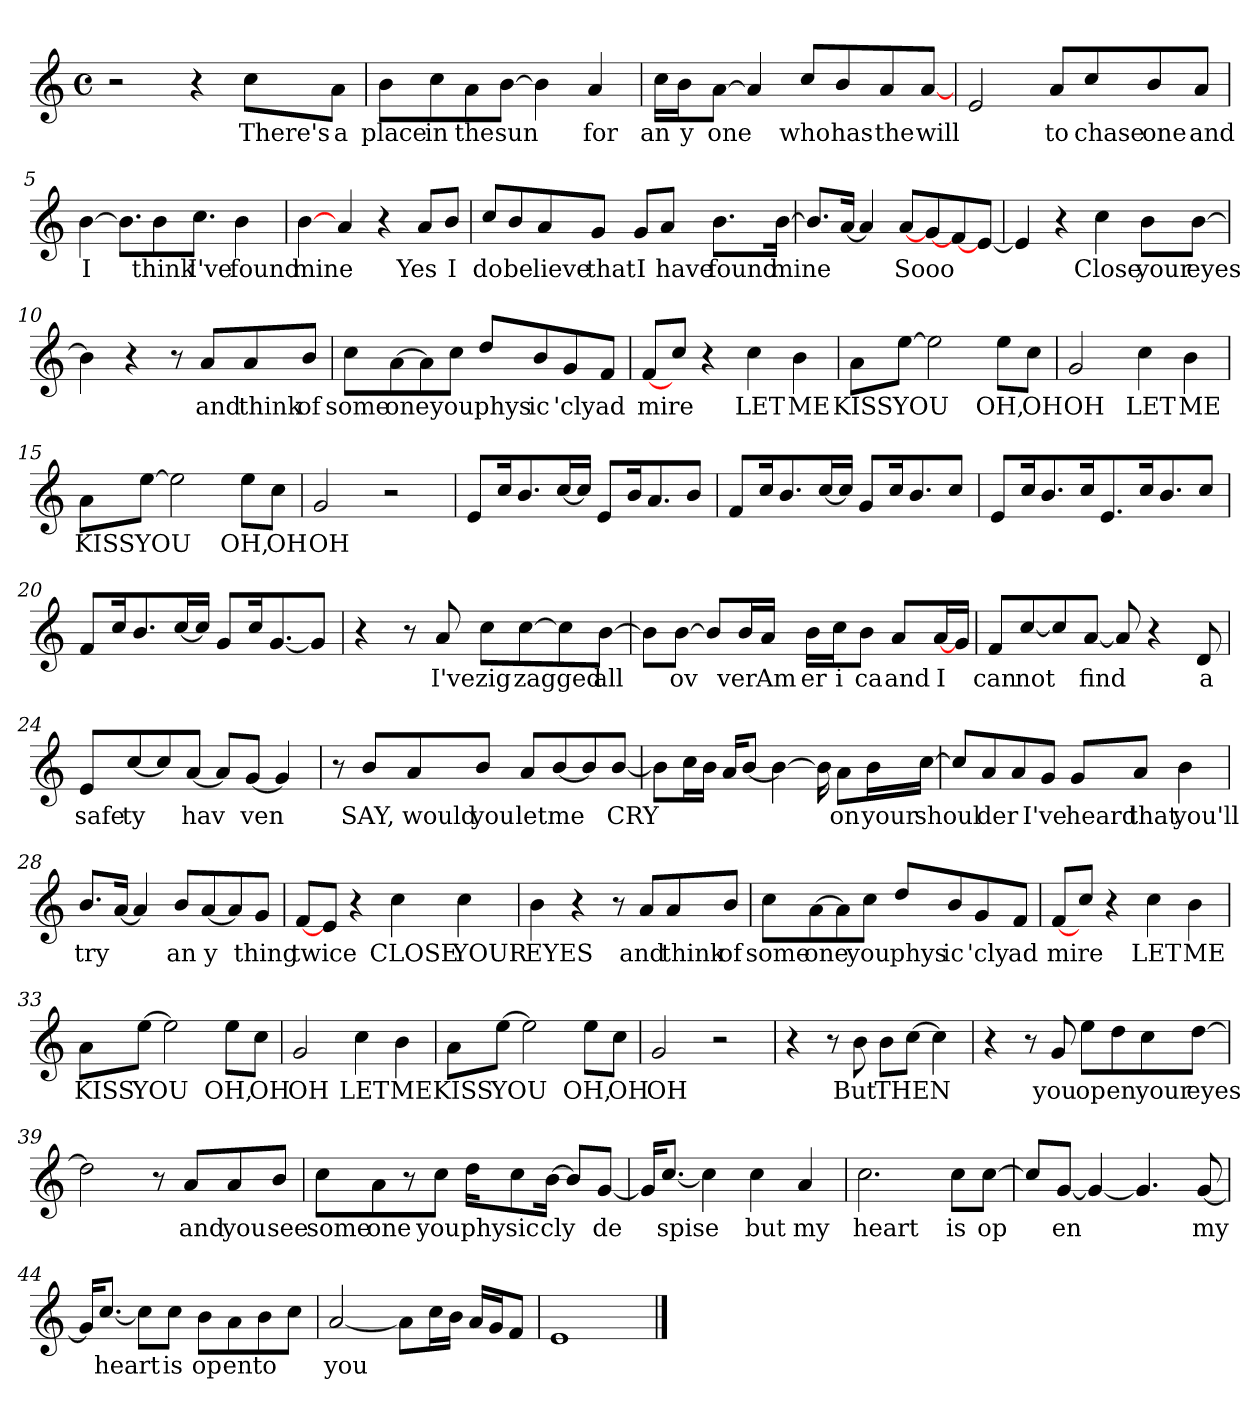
**kern	**text
*part1	*part1
*staff1	*staff1
*clefG2	*
*k[]	*
*C:	*
*M4/4	*
*met(c)	*
=1	=1
2r	.
4r	.
8cc\L	There's
8a\J	a
=2	=2
8b\L	place
8cc\	in
8a\	the
[8b\J	sun
4b\]	.
4a/	for
=3	=3
16cc\LL	an
16b\J	y
[8a\J	one
4a/]	.
8cc/L	who
8b/	has
8a/	the
[8a/J	will
!!LO:LB:g=z
=4	=4
2e/	.
8a/L	to
8cc/	chase
8b/	one
8a/J	and
=5	=5
[4b\	I
8.b\L]	.
8b\	think
8.cc\J	I've
4b\	found
=6	=6
[4b\	mine
4a/	.
4r	.
8a/L	Yes
8b/J	I
!!LO:LB:g=z
=7	=7
8cc/L	do
8b/	be
8a/	lieve
8g/J	that
8g/L	I
8a/J	have
8.b\L	found
[16b\Jk	mine
=8	=8
8.b/L]	.
[16a/Jk	.
4a/]	.
[8a/L	Sooo
[8g/	.
[8f/	.
[8e/J	.
!!LO:LB:g=z
=9	=9
4e/]	.
4r	.
4cc\	Close
8b\L	your
[8b\J	eyes
=10	=10
4b\]	.
4r	.
8r	.
8a/L	and
8a/	think
8b/J	of
=11	=11
8cc\L	some
[8a\	one
8a\]	.
8cc\J	you
8dd/L	phys
8b/	ic
8g/	'cly
8f/J	ad
!!LO:LB:g=z
=12	=12
[8f/L	mire
8cc/J	.
4r	.
4cc\	LET
4b\	ME
=13	=13
8a\L	KISS
[8ee\J	YOU
2ee\]	.
8ee\L	OH,
8cc\J	OH
!!LO:LB:g=z
=14	=14
2g/	OH
4cc\	LET
4b\	ME
=15	=15
8a\L	KISS
[8ee\J	YOU
2ee\]	.
8ee\L	OH,
8cc\J	OH
=16	=16
2g/	OH
2r	.
!!LO:LB:g=z
=17	=17
8e/L	.
16cc/k	.
8.b/	.
[16cc/L	.
16cc/JJ]	.
8e/L	.
16b/k	.
8.a/	.
8b/J	.
=18	=18
8f/L	.
16cc/k	.
8.b/	.
[16cc/L	.
16cc/JJ]	.
8g/L	.
16cc/k	.
8.b/	.
8cc/J	.
=19	=19
8e/L	.
16cc/k	.
8.b/	.
16cc/k	.
8.e/	.
16cc/k	.
8.b/	.
8cc/J	.
=20	=20
8f/L	.
16cc/k	.
8.b/	.
[16cc/L	.
16cc/JJ]	.
8g/L	.
16cc/k	.
[8.g/	.
8g/J]	.
!!LO:PB:g=z
=21	=21
4r	.
8r	.
8a/	I've
8cc\L	zig
[8cc\	zagged
8cc\]	.
[8b\J	all
=22	=22
8b\L]	.
[8b\J	ov
8b/L]	.
16b/L	ver
16a/JJ	Am
16b\LL	er
16cc\J	i
8b\J	ca
8a/L	and
[16a/L	I
16g/JJ	.
=23	=23
8f/L	can
[8cc/	not
8cc/]	.
[8a/J	find
8a/]	.
4r	.
8d/	a
!!LO:LB:g=z
=24	=24
8e/L	safe
[8cc/	ty
8cc/]	.
[8a/J	hav
8a/L]	.
[8g/J	ven
4g/]	.
=25	=25
8r	.
8b/L	SAY,
8a/	would
8b/J	you
8a/L	let
[8b/	me
8b/]	.
[8b/J	CRY
=26	=26
8b\L]	.
16cc\L	.
16b\JJ	.
16a/KL	.
[8b/J	.
4b\_	.
16b\]	.
8a\L	on
16b\L	your
[16cc\JJ	shoul
!!LO:LB:g=z
=27	=27
8cc/L]	.
8a/	der
8a/	.
8g/J	I've
8g/L	heard
8a/J	that
4b\	you'll
=28	=28
8.b/L	try
[16a/Jk	.
4a/]	.
8b/L	an
[8a/	y
8a/]	.
8g/J	thing
=29	=29
[8f/L	twice
8e/J	.
4r	.
4cc\	CLOSE
4cc\	YOUR
!!LO:LB:g=z
=30	=30
4b\	EYES
4r	.
8r	.
8a/L	and
8a/	think
8b/J	of
=31	=31
8cc\L	some
[8a\	one
8a\]	.
8cc\J	you
8dd/L	phys
8b/	ic
8g/	'cly
8f/J	ad
=32	=32
[8f/L	mire
8cc/J	.
4r	.
4cc\	LET
4b\	ME
!!LO:LB:g=z
=33	=33
8a\L	KISS
[8ee\J	YOU
2ee\]	.
8ee\L	OH,
8cc\J	OH
=34	=34
2g/	OH
4cc\	LET
4b\	ME
=35	=35
8a\L	KISS
[8ee\J	YOU
2ee\]	.
8ee\L	OH,
8cc\J	OH
=36	=36
2g/	OH
2r	.
!!LO:LB:g=z
=37	=37
4r	.
8r	.
8b\	But
8b\L	THEN
[8cc\J	.
4cc\]	.
=38	=38
4r	.
8r	.
8g/	you
8ee\L	op
8dd\	en
8cc\	your
[8dd\J	eyes
=39	=39
2dd\]	.
8r	.
8a/L	and
8a/	you
8b/J	see
!!LO:LB:g=z
=40	=40
8cc\L	some
8a\	one
8r	.
8cc\J	you
16dd\KL	phy
8cc\	sic
[16b\Jk	cly
8b/L]	.
[8g/J	de
=41	=41
16g/KL]	.
[8.cc/J	spise
4cc\]	.
4cc\	but
4a/	my
=42	=42
2.cc\	heart
8cc\L	is
[8cc\J	op
=43	=43
8cc/L]	.
[8g/J	en
4g/_	.
4.g/]	.
[8g/	my
!!LO:LB:g=z
=44	=44
16g/KL]	.
[8.cc/J	heart
8cc\L]	.
8cc\J	is
8b\L	op
8a\	en
8b\	to
8cc\J	.
=45	=45
[2a/	you
8a\L]	.
16cc\L	.
16b\JJ	.
16a/LL	.
16g/J	.
8f/J	.
=46	=46
1e	.
==	==
*-	*-
